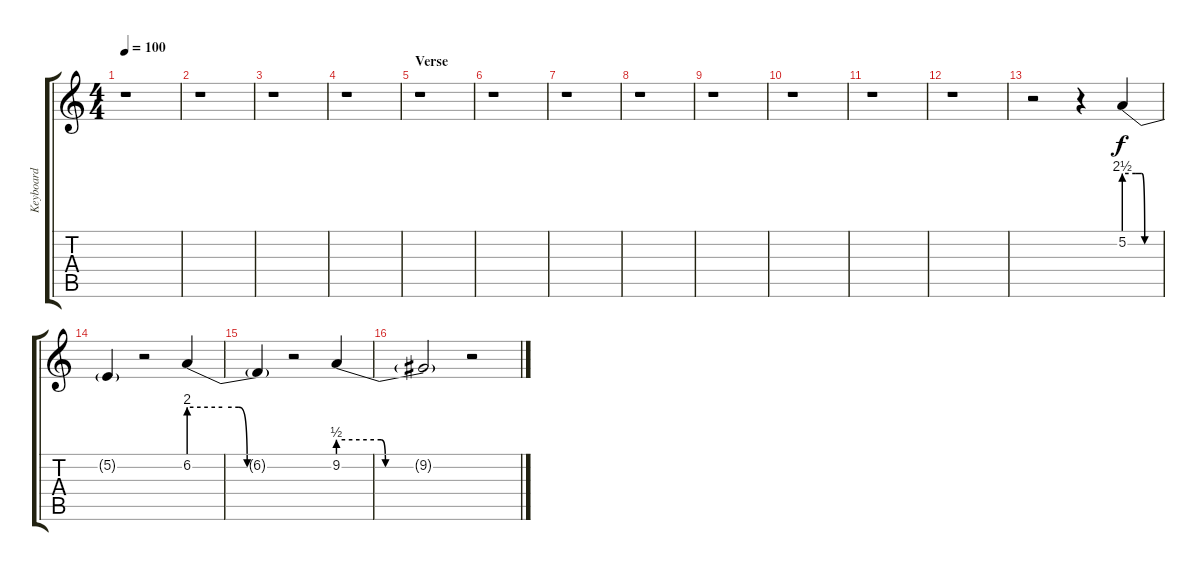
\track ("Keyboard" "Keyboard") {instrument fx4atmosphere}
\staff {score tabs}
\tuning (E4 B3 G3 D3 A2 E2) {hide}
\ts (4 4)
\tempo 100
\clef g2
\ks c
r.1{dy mf} |
r.1 |
r.1 |
r.1 |
\section ("" "Verse")
r.1 |
r.1 |
r.1 |
r.1 |
r.1 |
r.1 |
r.1 |
r.1 |
\section ("" "")
r.2 r.4 5.2{be (custom 0 10 20 10 30 10 35 0 40 0 60 0)}.4{dy f volume 12 instrument pad4choir} |
5.2{t}.4 r.2 6.2{be (custom 0 8 20 8 30 8 35 0 40 0 60 0)}.4 |
6.2{t}.4 r.2 9.2{be (custom 0 2 20 2 22 0 25 0 32 0 40 0 60 0)}.4 |
9.2{t}.2 r.2
